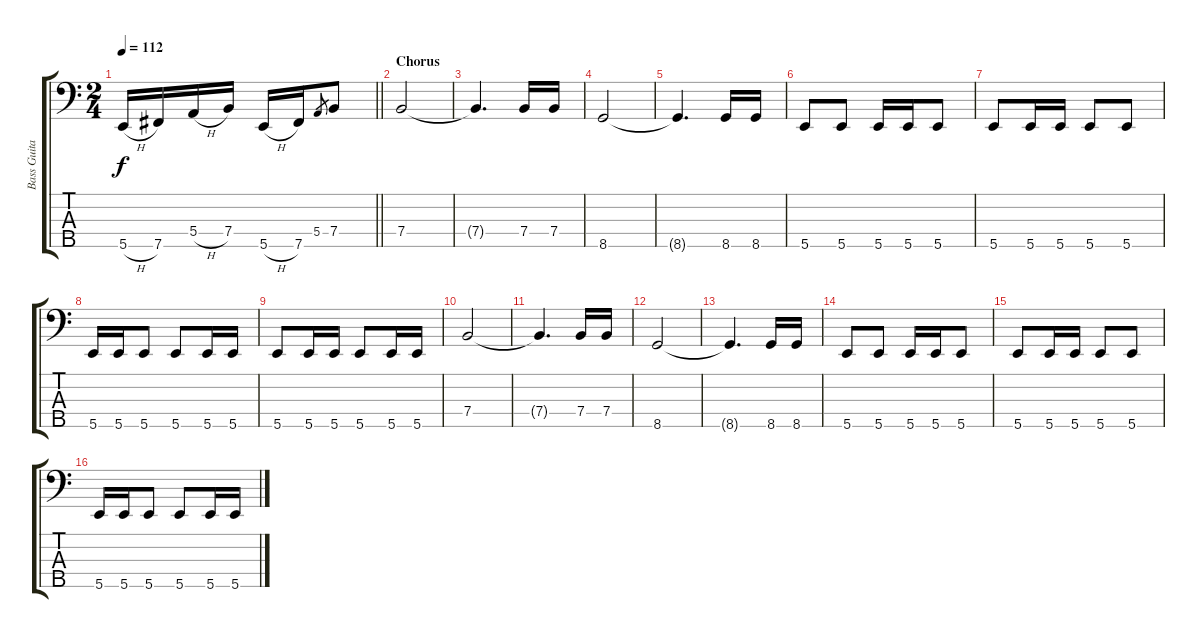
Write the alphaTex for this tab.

\track ("Bass Guitar" "Bass Guita") {instrument electricbassfinger}
\staff {score tabs}
\tuning (G2 D2 A1 E1 B0) {hide}
\ts (2 4)
\tempo 112
\clef f4
\barLineRight lightlight
\ks c
5.5{h}.16{dy f} 7.5.16 5.4{h}.16 7.4.16 5.5{h}.16 7.5.16 5.4.8{gr} 7.4.8 |
\section ("" "Chorus")
7.4.2 |
7.4{t}.4{d} 7.4.16 7.4.16 |
8.5.2 |
8.5{t}.4{d} 8.5.16 8.5.16 |
5.5.8 5.5.8 5.5.16 5.5.16 5.5.8 |
5.5.8 5.5.16 5.5.16 5.5.8 5.5.8 |
5.5.16 5.5.16 5.5.8 5.5.8 5.5.16 5.5.16 |
5.5.8 5.5.16 5.5.16 5.5.8 5.5.16 5.5.16 |
7.4.2 |
7.4{t}.4{d} 7.4.16 7.4.16 |
8.5.2 |
8.5{t}.4{d} 8.5.16 8.5.16 |
5.5.8 5.5.8 5.5.16 5.5.16 5.5.8 |
5.5.8 5.5.16 5.5.16 5.5.8 5.5.8 |
5.5.16 5.5.16 5.5.8 5.5.8 5.5.16 5.5.16
